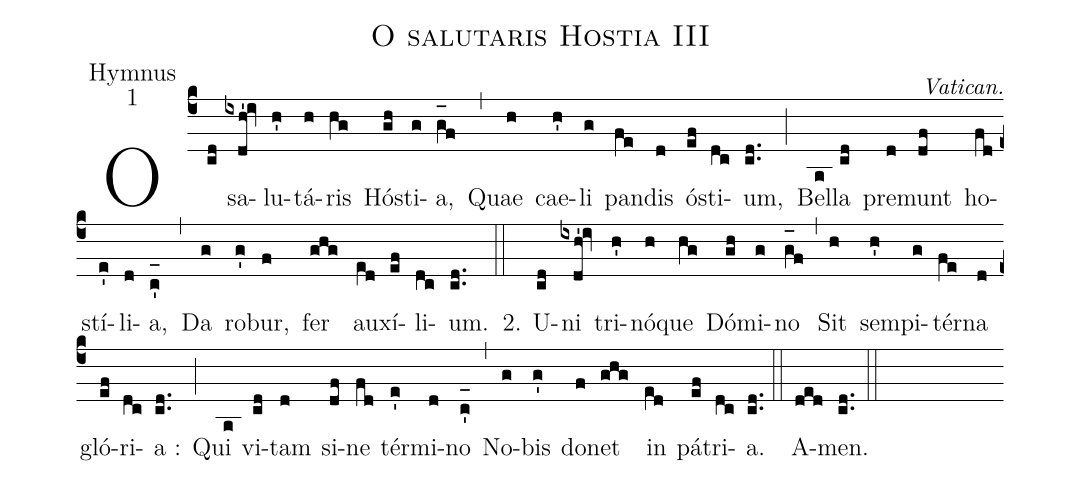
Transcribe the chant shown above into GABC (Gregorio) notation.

name:O salutaris Hostia III;
office-part:Hymnus;
mode:1;
commentary:Vatican.;
%%
(c4) O(cd) sa(ixdh'!iv)lu(h')tá(h)ris(hg) Hó(gh)sti(g)a,(g_[oh:h]f) (,)
Quae(h) cae(h')li(g) pan(fe)dis(d) ó(ef)sti(dc)um,(cd..) (;)
Bel(a)la(cd) pre(d)munt(df) ho(fd)stí(e')li(d)a,(c'_[oh:h]) (,)
Da(g) ro(g')bur,(f) fer(ghg) au(e[ll:1]d)xí(ef)li(dc)um.(cd..) (::)
2. U(cd)ni(ixdh'!iv) tri(h')nó(h)que(hg) Dó(gh)mi(g)no(g_[oh:h]f) (,)
Sit(h) sem(h')pi(g)tér(fe)na(d) gló(ef)ri(dc)a :(cd..) (;)
Qui(a) vi(cd)tam(d) si(df)ne(fd) tér(e')mi(d)no(c'_[oh:h]) (,)
No(g)bis(g') do(f)net(ghg) in(e[ll:1]d) pá(ef)tri(dc)a.(cd..) (::)
A(ded)men.(cd..) (::)
